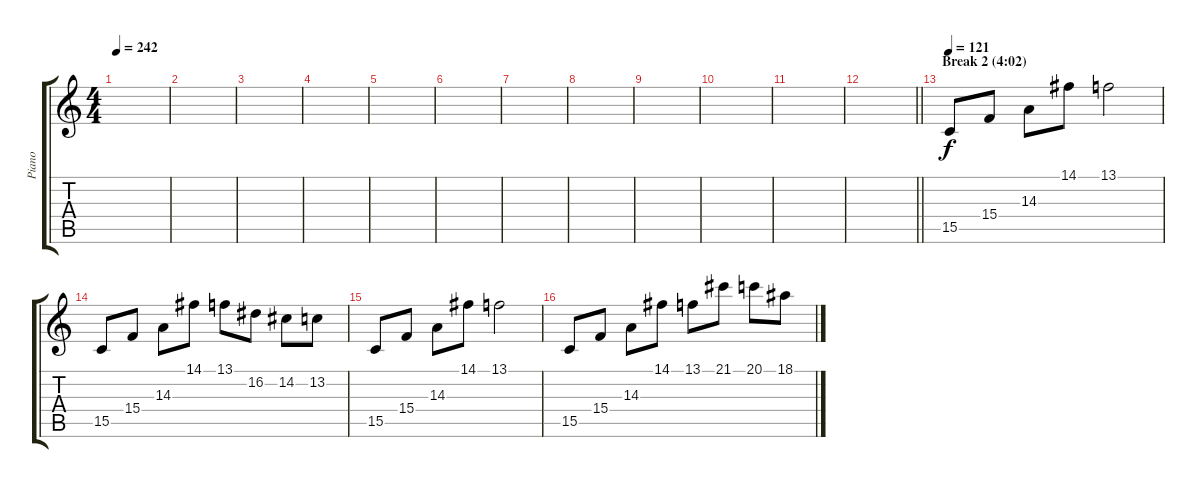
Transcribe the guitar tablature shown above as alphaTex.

\track ("Piano" "Piano") {instrument acousticgrandpiano}
\staff {score tabs}
\tuning (E4 B3 G3 D3 A2 E2) {hide}
\ts (4 4)
\tempo 242
\clef g2
\ks c
|
|
|
|
|
|
|
|
|
|
|
\barLineRight lightlight
|
\section ("" "Break 2 (4:02)")
\tempo 121
15.5.8 15.4.8 14.3.8 14.1.8 13.1.2 |
15.5.8 15.4.8 14.3.8 14.1.8 13.1.8 16.2.8 14.2.8 13.2.8 |
15.5.8 15.4.8 14.3.8 14.1.8 13.1.2 |
15.5.8 15.4.8 14.3.8 14.1.8 13.1.8 21.1.8 20.1.8 18.1.8
